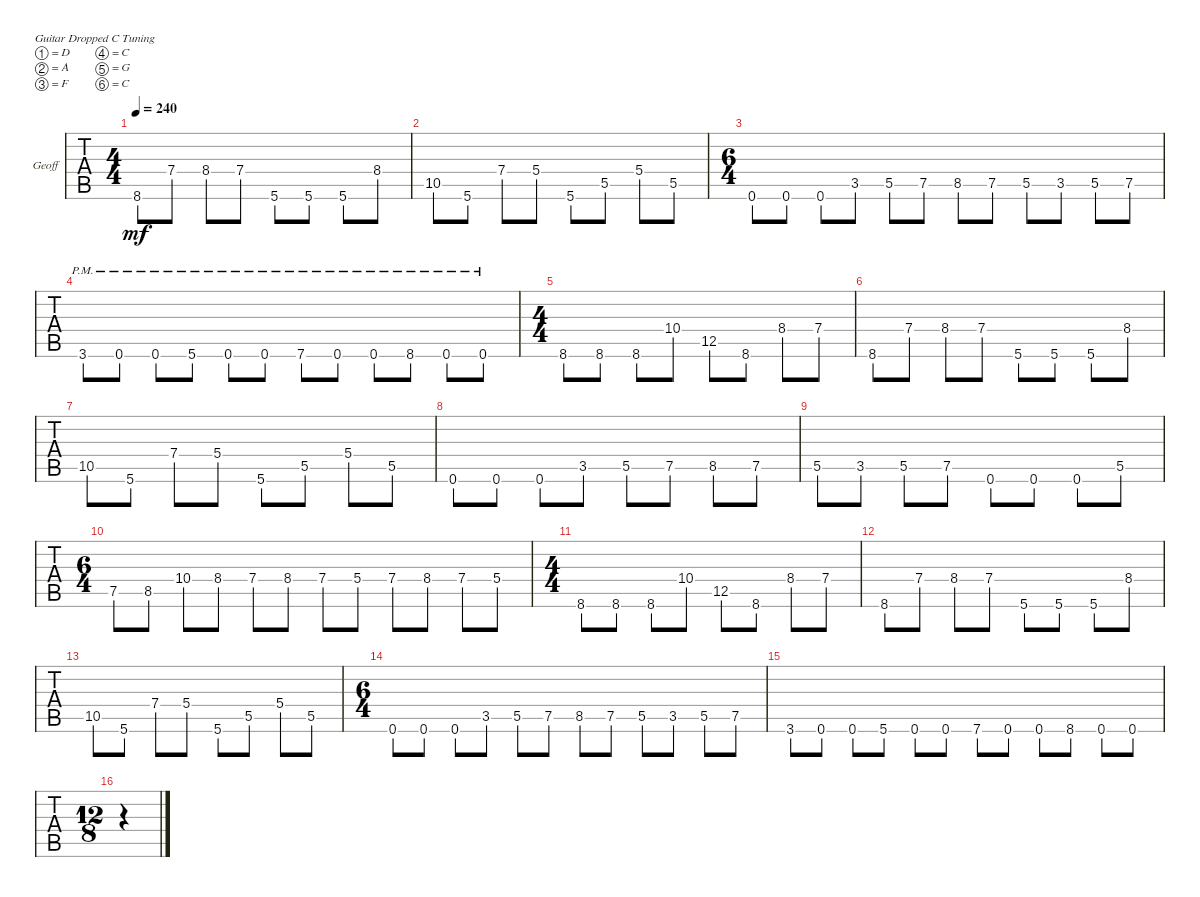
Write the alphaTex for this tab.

\bracketExtendMode groupsimilarinstruments
\firstSystemTrackNameOrientation horizontal
\otherSystemsTrackNameOrientation horizontal
\track ("GeoFuck" "Geoff") {instrument acousticgrandpiano}
\staff {tabs}
\tuning (D4 A3 F3 C3 G2 C2)
\displaytranspose 12
\ts (4 4)
\tempo 240
\clef g2
\ks c
8.6.8{dy mf} 7.4.8 8.4.8 7.4.8 5.6.8 5.6.8 5.6.8 8.4.8 |
10.5.8 5.6.8 7.4.8 5.4.8 5.6.8 5.5.8 5.4.8 5.5.8 |
\ts (6 4)
0.6.8 0.6.8 0.6.8 3.5.8 5.5.8 7.5.8 8.5.8 7.5.8 5.5.8 3.5.8 5.5.8 7.5.8 |
3.6{pm}.8 0.6{pm}.8 0.6{pm}.8 5.6{pm}.8 0.6{pm}.8 0.6{pm}.8 7.6{pm}.8 0.6{pm}.8 0.6{pm}.8 8.6{pm}.8 0.6{pm}.8 0.6{pm}.8 |
\ts (4 4)
8.6.8 8.6.8 8.6.8 10.4.8 12.5.8 8.6.8 8.4.8 7.4.8 |
8.6.8 7.4.8 8.4.8 7.4.8 5.6.8 5.6.8 5.6.8 8.4.8 |
10.5.8 5.6.8 7.4.8 5.4.8 5.6.8 5.5.8 5.4.8 5.5.8 |
0.6.8 0.6.8 0.6.8 3.5.8 5.5.8 7.5.8 8.5.8 7.5.8 |
5.5.8 3.5.8 5.5.8 7.5.8 0.6.8 0.6.8 0.6.8 5.5.8 |
\ts (6 4)
7.5.8 8.5.8 10.4.8 8.4.8 7.4.8 8.4.8 7.4.8 5.4.8 7.4.8 8.4.8 7.4.8 5.4.8 |
\ts (4 4)
8.6.8 8.6.8 8.6.8 10.4.8 12.5.8 8.6.8 8.4.8 7.4.8 |
8.6.8 7.4.8 8.4.8 7.4.8 5.6.8 5.6.8 5.6.8 8.4.8 |
10.5.8 5.6.8 7.4.8 5.4.8 5.6.8 5.5.8 5.4.8 5.5.8 |
\ts (6 4)
0.6.8 0.6.8 0.6.8 3.5.8 5.5.8 7.5.8 8.5.8 7.5.8 5.5.8 3.5.8 5.5.8 7.5.8 |
3.6.8 0.6.8 0.6.8 5.6.8 0.6.8 0.6.8 7.6.8 0.6.8 0.6.8 8.6.8 0.6.8 0.6.8 |
\ts (12 8)
